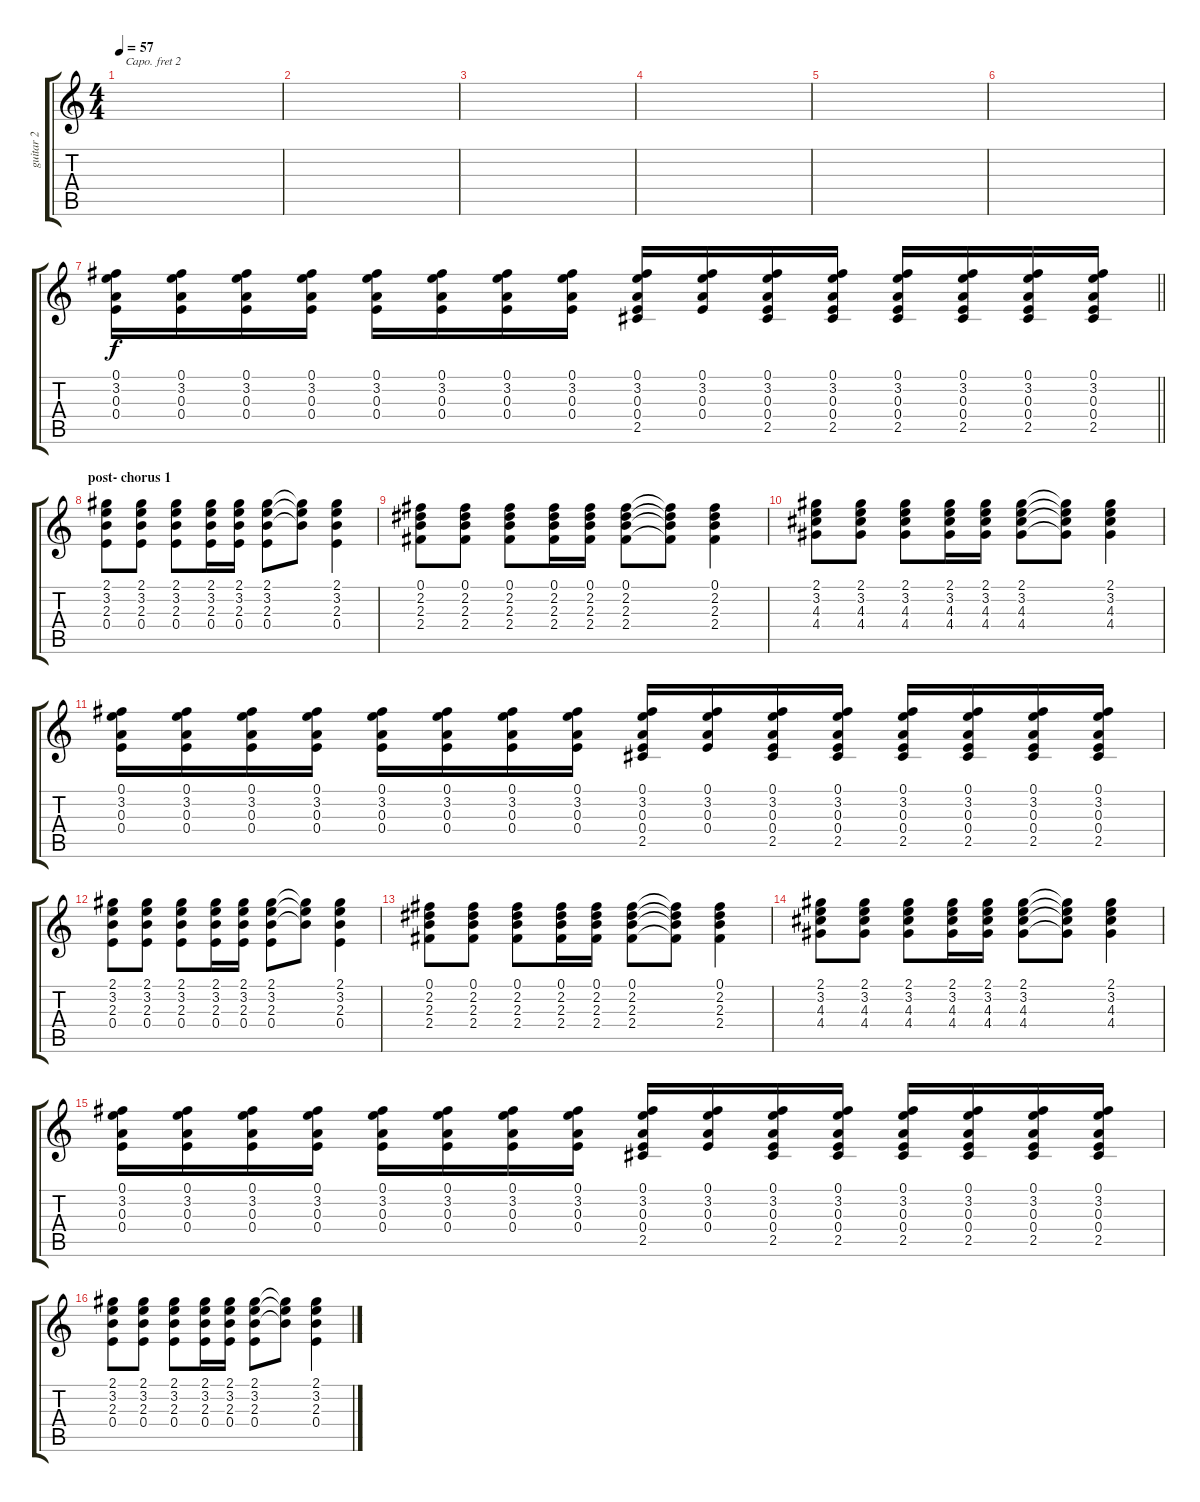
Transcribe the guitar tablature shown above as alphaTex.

\track ("guitar 2" "guitar 2") {instrument electricguitarjazz}
\staff {score tabs}
\capo 2
\tuning (E4 B3 G3 D3 A2 E2) {hide}
\ts (4 4)
\tempo 57
\clef g2
\ks c
|
|
|
|
|
|
\barLineRight lightlight
(0.1 3.2 0.3 0.4).16 (0.1 3.2 0.3 0.4).16 (0.1 3.2 0.3 0.4).16 (0.1 3.2 0.3 0.4).16 (0.1 3.2 0.3 0.4).16 (0.1 3.2 0.3 0.4).16 (0.1 3.2 0.3 0.4).16 (0.1 3.2 0.3 0.4).16 (0.1 3.2 0.3 0.4 2.5).16 (0.1 3.2 0.3 0.4).16 (0.1 3.2 0.3 0.4 2.5).16 (0.1 3.2 0.3 0.4 2.5).16 (0.1 3.2 0.3 0.4 2.5).16 (0.1 3.2 0.3 0.4 2.5).16 (0.1 3.2 0.3 0.4 2.5).16 (0.1 3.2 0.3 0.4 2.5).16 |
\section ("" "post- chorus 1")
(2.1 3.2 2.3 0.4).8 (2.1 3.2 2.3 0.4).8 (2.1 3.2 2.3 0.4).8 (2.1 3.2 2.3 0.4).16 (2.1 3.2 2.3 0.4).16 (2.1 3.2 2.3 0.4).8 (2.1{t} 3.2{t} 2.3{t}).8 (2.1 3.2 2.3 0.4).4 |
(0.1 2.2 2.3 2.4).8 (0.1 2.2 2.3 2.4).8 (0.1 2.2 2.3 2.4).8 (0.1 2.2 2.3 2.4).16 (0.1 2.2 2.3 2.4).16 (0.1 2.2 2.3 2.4).8 (0.1{t} 2.2{t} 2.3{t} 2.4{t}).8 (0.1 2.2 2.3 2.4).4 |
(2.1 3.2 4.3 4.4).8 (2.1 3.2 4.3 4.4).8 (2.1 3.2 4.3 4.4).8 (2.1 3.2 4.3 4.4).16 (2.1 3.2 4.3 4.4).16 (2.1 3.2 4.3 4.4).8 (2.1{t} 3.2{t} 4.3{t} 4.4{t}).8 (2.1 3.2 4.3 4.4).4 |
(0.1 3.2 0.3 0.4).16 (0.1 3.2 0.3 0.4).16 (0.1 3.2 0.3 0.4).16 (0.1 3.2 0.3 0.4).16 (0.1 3.2 0.3 0.4).16 (0.1 3.2 0.3 0.4).16 (0.1 3.2 0.3 0.4).16 (0.1 3.2 0.3 0.4).16 (0.1 3.2 0.3 0.4 2.5).16 (0.1 3.2 0.3 0.4).16 (0.1 3.2 0.3 0.4 2.5).16 (0.1 3.2 0.3 0.4 2.5).16 (0.1 3.2 0.3 0.4 2.5).16 (0.1 3.2 0.3 0.4 2.5).16 (0.1 3.2 0.3 0.4 2.5).16 (0.1 3.2 0.3 0.4 2.5).16 |
(2.1 3.2 2.3 0.4).8 (2.1 3.2 2.3 0.4).8 (2.1 3.2 2.3 0.4).8 (2.1 3.2 2.3 0.4).16 (2.1 3.2 2.3 0.4).16 (2.1 3.2 2.3 0.4).8 (2.1{t} 3.2{t} 2.3{t}).8 (2.1 3.2 2.3 0.4).4 |
(0.1 2.2 2.3 2.4).8 (0.1 2.2 2.3 2.4).8 (0.1 2.2 2.3 2.4).8 (0.1 2.2 2.3 2.4).16 (0.1 2.2 2.3 2.4).16 (0.1 2.2 2.3 2.4).8 (0.1{t} 2.2{t} 2.3{t} 2.4{t}).8 (0.1 2.2 2.3 2.4).4 |
(2.1 3.2 4.3 4.4).8 (2.1 3.2 4.3 4.4).8 (2.1 3.2 4.3 4.4).8 (2.1 3.2 4.3 4.4).16 (2.1 3.2 4.3 4.4).16 (2.1 3.2 4.3 4.4).8 (2.1{t} 3.2{t} 4.3{t} 4.4{t}).8 (2.1 3.2 4.3 4.4).4 |
(0.1 3.2 0.3 0.4).16 (0.1 3.2 0.3 0.4).16 (0.1 3.2 0.3 0.4).16 (0.1 3.2 0.3 0.4).16 (0.1 3.2 0.3 0.4).16 (0.1 3.2 0.3 0.4).16 (0.1 3.2 0.3 0.4).16 (0.1 3.2 0.3 0.4).16 (0.1 3.2 0.3 0.4 2.5).16 (0.1 3.2 0.3 0.4).16 (0.1 3.2 0.3 0.4 2.5).16 (0.1 3.2 0.3 0.4 2.5).16 (0.1 3.2 0.3 0.4 2.5).16 (0.1 3.2 0.3 0.4 2.5).16 (0.1 3.2 0.3 0.4 2.5).16 (0.1 3.2 0.3 0.4 2.5).16 |
(2.1 3.2 2.3 0.4).8 (2.1 3.2 2.3 0.4).8 (2.1 3.2 2.3 0.4).8 (2.1 3.2 2.3 0.4).16 (2.1 3.2 2.3 0.4).16 (2.1 3.2 2.3 0.4).8 (2.1{t} 3.2{t} 2.3{t}).8 (2.1 3.2 2.3 0.4).4
